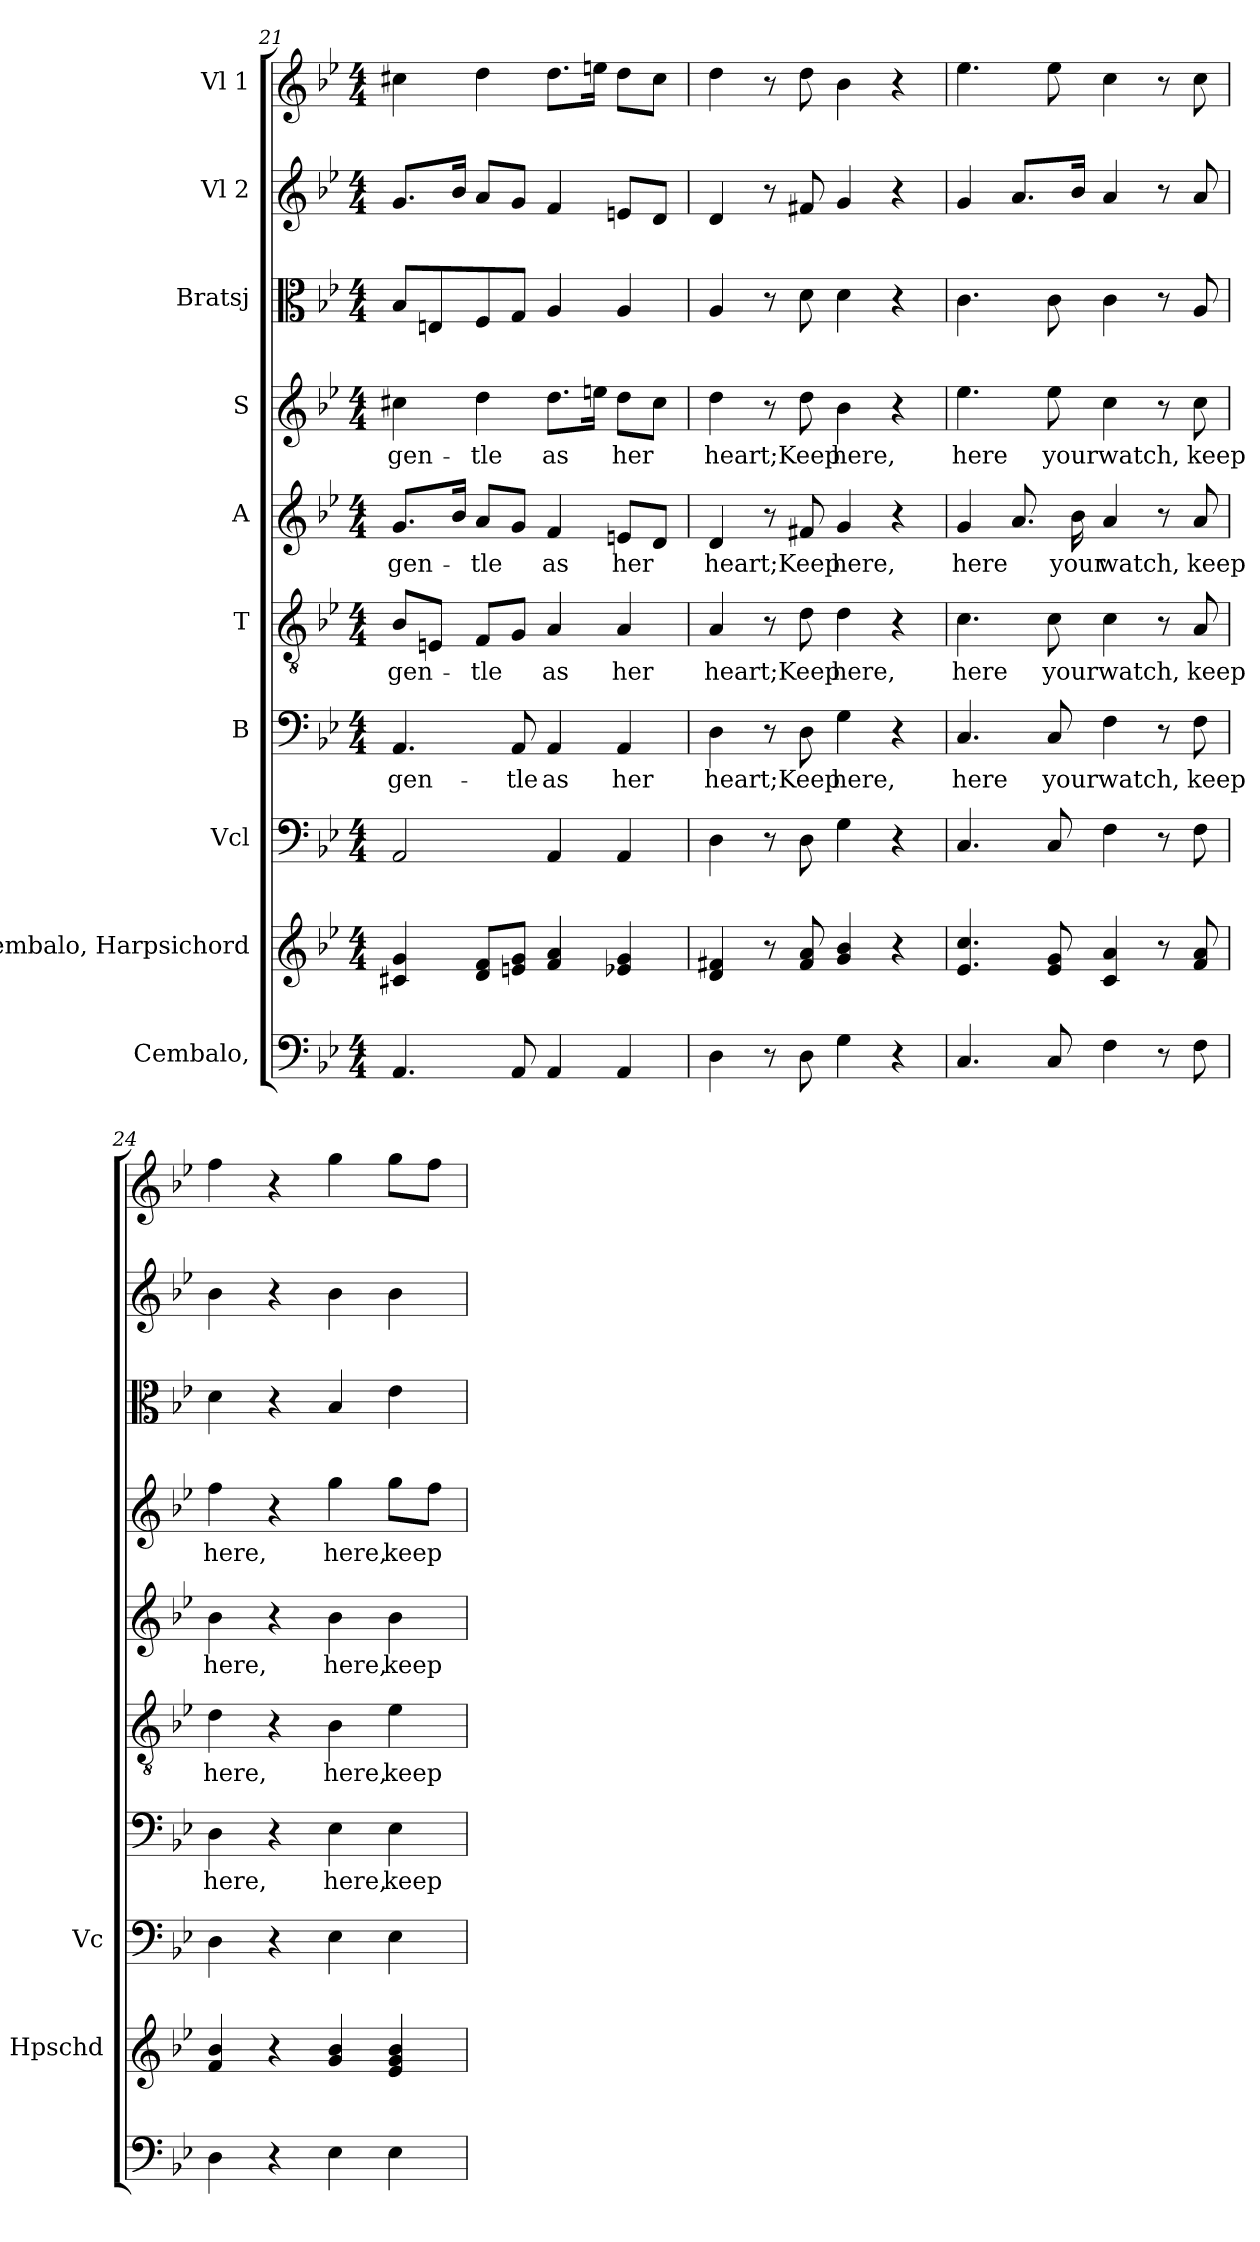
**kern	**kern	**kern	**kern	**text	**kern	**text	**kern	**text	**kern	**text	**kern	**kern	**kern
*part10	*part9	*part8	*part7	*part7	*part6	*part6	*part5	*part5	*part4	*part4	*part3	*part2	*part1
*staff10	*staff9	*staff8	*staff7	*staff7	*staff6	*staff6	*staff5	*staff5	*staff4	*staff4	*staff3	*staff2	*staff1
*I"Cembalo,	*I"Cembalo, Harpsichord	*I"Vcl	*I"B	*	*I"T	*	*I"A	*	*I"S	*	*I"Bratsj	*I"Vl 2	*I"Vl 1
*	*I'Hpschd	*I'Vc	*	*	*	*	*	*	*	*	*	*	*
*clefF4	*clefG2	*clefF4	*clefF4	*	*clefGv2	*	*clefG2	*	*clefG2	*	*clefC3	*clefG2	*clefG2
*k[b-e-]	*k[b-e-]	*k[b-e-]	*k[b-e-]	*	*k[b-e-]	*	*k[b-e-]	*	*k[b-e-]	*	*k[b-e-]	*k[b-e-]	*k[b-e-]
*M4/4	*M4/4	*M4/4	*M4/4	*	*M4/4	*	*M4/4	*	*M4/4	*	*M4/4	*M4/4	*M4/4
=21	=21	=21	=21	=21	=21	=21	=21	=21	=21	=21	=21	=21	=21
!	!	!	!	!LO:LY:b	!	!LO:LY:b	!	!LO:LY:b	!	!LO:LY:b	!	!	!
4.AA/	4c#X/ 4g/	2AA/	4.AA/	gen-	8B-/L	gen-	8.g/L	gen-	4cc#X\	gen-	8B-/L	8.g/L	4cc#X\
.	.	.	.	.	8En/J	.	.	.	.	.	8En/	.	.
.	.	.	.	.	.	.	16b-/Jk	.	.	.	.	16b-/Jk	.
!	!	!	!	!	!	!LO:LY:b	!	!LO:LY:b	!	!LO:LY:b	!	!	!
.	8d/ 8f/L	.	.	.	8F/L	-tle	8a/L	-tle	4dd\	-tle	8F/	8a/L	4dd\
!	!	!	!	!LO:LY:b	!	!	!	!	!	!	!	!	!
8AA/	8en/ 8g/J	.	8AA/	-tle	8G/J	.	8g/J	.	.	.	8G/J	8g/J	.
!	!	!	!	!LO:LY:b	!	!LO:LY:b	!	!LO:LY:b	!	!LO:LY:b	!	!	!
4AA/	4f/ 4a/	4AA/	4AA/	as	4A/	as	4f/	as	8.dd\L	as	4A/	4f/	8.dd\L
.	.	.	.	.	.	.	.	.	16een\Jk	.	.	.	16een\Jk
!	!	!	!	!LO:LY:b	!	!LO:LY:b	!	!LO:LY:b	!	!LO:LY:b	!	!	!
4AA/	4e-X/ 4g/	4AA/	4AA/	her	4A/	her	8en/L	her	8dd\L	her	4A/	8en/L	8dd\L
.	.	.	.	.	.	.	8d/J	.	8cc#\J	.	.	8d/J	8cc#\J
!!LO:PB:g=z
=22	=22	=22	=22	=22	=22	=22	=22	=22	=22	=22	=22	=22	=22
!	!	!	!	!LO:LY:b	!	!LO:LY:b	!	!LO:LY:b	!	!LO:LY:b	!	!	!
4D\	4d/ 4f#X/	4D\	4D\	heart;	4A/	heart;	4d/	heart;	4dd\	heart;	4A/	4d/	4dd\
8r	8r	8r	8r	.	8r	.	8r	.	8r	.	8r	8r	8r
!	!	!	!	!LO:LY:b	!	!LO:LY:b	!	!LO:LY:b	!	!LO:LY:b	!	!	!
8D\	8f#/ 8a/	8D\	8D\	Keep	8d\	Keep	8f#X/	Keep	8dd\	Keep	8d\	8f#X/	8dd\
!	!	!	!	!LO:LY:b	!	!LO:LY:b	!	!LO:LY:b	!	!LO:LY:b	!	!	!
4G\	4g/ 4b-/	4G\	4G\	here,	4d\	here,	4g/	here,	4b-\	here,	4d\	4g/	4b-\
4r	4r	4r	4r	.	4r	.	4r	.	4r	.	4r	4r	4r
=23	=23	=23	=23	=23	=23	=23	=23	=23	=23	=23	=23	=23	=23
!	!	!	!	!LO:LY:b	!	!LO:LY:b	!	!LO:LY:b	!	!LO:LY:b	!	!	!
4.C/	4.e-/ 4.cc/	4.C/	4.C/	here	4.c\	here	4g/	here	4.ee-\	here	4.c\	4g/	4.ee-\
.	.	.	.	.	.	.	8.a/	.	.	.	.	8.a/L	.
!	!	!	!	!LO:LY:b	!	!LO:LY:b	!	!	!	!LO:LY:b	!	!	!
8C/	8e-/ 8g/	8C/	8C/	your	8c\	your	.	.	8ee-\	your	8c\	.	8ee-\
!	!	!	!	!	!	!	!	!LO:LY:b	!	!	!	!	!
.	.	.	.	.	.	.	16b-\	your	.	.	.	16b-/Jk	.
!	!	!	!	!LO:LY:b	!	!LO:LY:b	!	!LO:LY:b	!	!LO:LY:b	!	!	!
4F\	4c/ 4a/	4F\	4F\	watch,	4c\	watch,	4a/	watch,	4cc\	watch,	4c\	4a/	4cc\
8r	8r	8r	8r	.	8r	.	8r	.	8r	.	8r	8r	8r
!	!	!	!	!LO:LY:b	!	!LO:LY:b	!	!LO:LY:b	!	!LO:LY:b	!	!	!
8F\	8f/ 8a/	8F\	8F\	keep	8A/	keep	8a/	keep	8cc\	keep	8A/	8a/	8cc\
=24	=24	=24	=24	=24	=24	=24	=24	=24	=24	=24	=24	=24	=24
!	!	!	!	!LO:LY:b	!	!LO:LY:b	!	!LO:LY:b	!	!LO:LY:b	!	!	!
4D\	4f/ 4b-/	4D\	4D\	here,	4d\	here,	4b-\	here,	4ff\	here,	4d\	4b-\	4ff\
4r	4r	4r	4r	.	4r	.	4r	.	4r	.	4r	4r	4r
!	!	!	!	!LO:LY:b	!	!LO:LY:b	!	!LO:LY:b	!	!LO:LY:b	!	!	!
4E-\	4g/ 4b-/	4E-\	4E-\	here,	4B-\	here,	4b-\	here,	4gg\	here,	4B-/	4b-\	4gg\
!	!	!	!	!LO:LY:b	!	!LO:LY:b	!	!LO:LY:b	!	!LO:LY:b	!	!	!
4E-\	4e-/ 4g/ 4b-/	4E-\	4E-\	keep	4e-\	keep	4b-\	keep	8gg\L	keep	4e-\	4b-\	8gg\L
.	.	.	.	.	.	.	.	.	8ff\J	.	.	.	8ff\J
=	=	=	=	=	=	=	=	=	=	=	=	=	=
*-	*-	*-	*-	*-	*-	*-	*-	*-	*-	*-	*-	*-	*-
